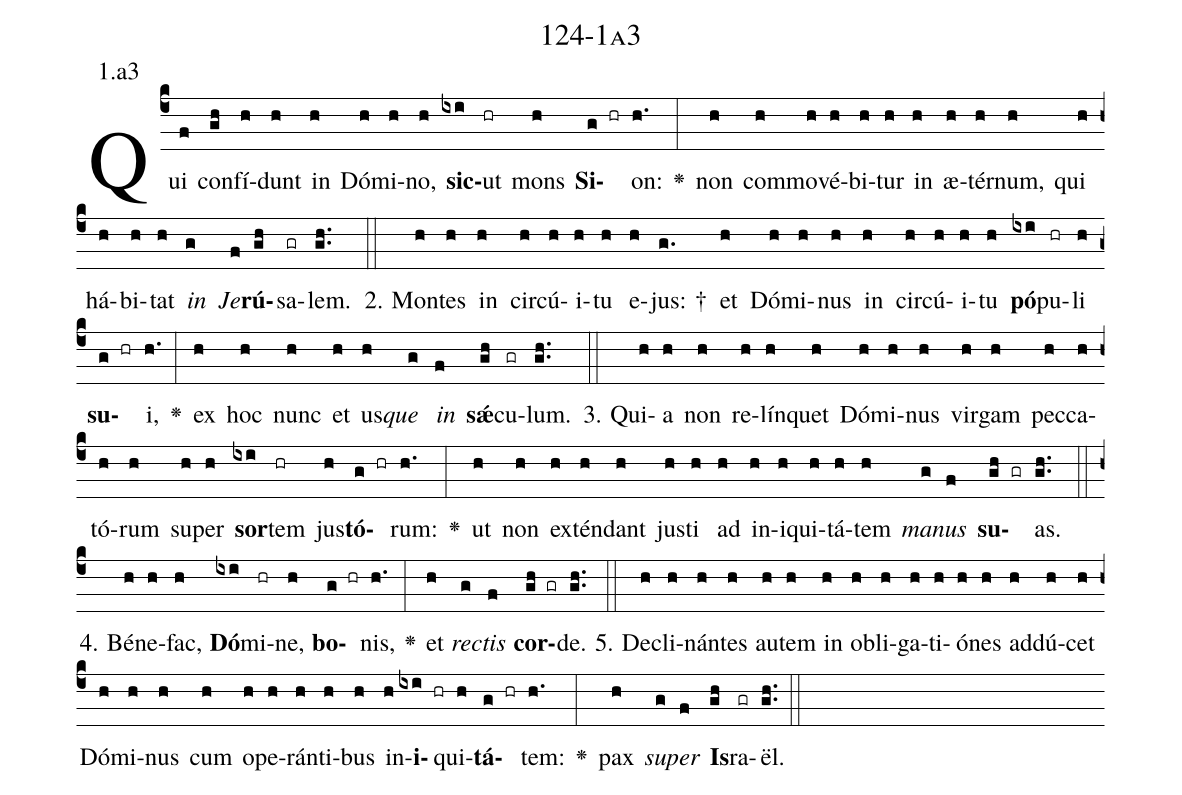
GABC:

name: 124-1a3;
annotation: 1.a3;
%%
(c4)Qui(f) con(gh)fí(h)dunt(h) in(h) Dó(h)mi(h)no,(h) <b>sic</b>(ixi)ut(hr) mons(h) <b>Si</b>(g hr)on:(h.) <v>\greheightstar</v>(:) non(h) com(h)mo(h)vé(h)bi(h)tur(h) in(h) æ(h)tér(h)num,(h) qui(h) há(h)bi(h)tat(h) <i>in</i>(g) <i>Je</i>(f)<b>rú</b>(gh)sa(gr)lem.(gh..) (::)
2. Mon(h)tes(h) in(h) cir(h)cú(h)i(h)tu(h) e(h)jus: †(g.) et(h) Dó(h)mi(h)nus(h) in(h) cir(h)cú(h)i(h)tu(h) <b>pó</b>(ixi)pu(hr)li(h) <b>su</b>(g hr)i,(h.) <v>\greheightstar</v>(:) ex(h) hoc(h) nunc(h) et(h) us(h)<i>que</i>(g) <i>in</i>(f) <b>sǽ</b>(gh)cu(gr)lum.(gh..) (::)
3. Qui(h)a(h) non(h) re(h)lín(h)quet(h) Dó(h)mi(h)nus(h) vir(h)gam(h) pec(h)ca(h)tó(h)rum(h) su(h)per(h) <b>sor</b>(ixi)tem(hr) jus(h)<b>tó</b>(g hr)rum:(h.) <v>\greheightstar</v>(:) ut(h) non(h) ex(h)tén(h)dant(h) jus(h)ti(h) ad(h) in(h)i(h)qui(h)tá(h)tem(h) <i>ma</i>(g)<i>nus</i>(f) <b>su</b>(gh gr)as.(gh..) (::)
4. Bé(h)ne(h)fac,(h) <b>Dó</b>(ixi)mi(hr)ne,(h) <b>bo</b>(g hr)nis,(h.) <v>\greheightstar</v>(:) et(h) <i>rec</i>(g)<i>tis</i>(f) <b>cor</b>(gh gr)de.(gh..) (::)
5. De(h)cli(h)nán(h)tes(h) au(h)tem(h) in(h) ob(h)li(h)ga(h)ti(h)ó(h)nes(h) ad(h)dú(h)cet(h) Dó(h)mi(h)nus(h) cum(h) o(h)pe(h)rán(h)ti(h)bus(h) in(h)<b>i</b>(ixi hr)qui(h)<b>tá</b>(g hr)tem:(h.) <v>\greheightstar</v>(:) pax(h) <i>su</i>(g)<i>per</i>(f) <b>Is</b>(gh)ra(gr)ël.(gh..) (::)
